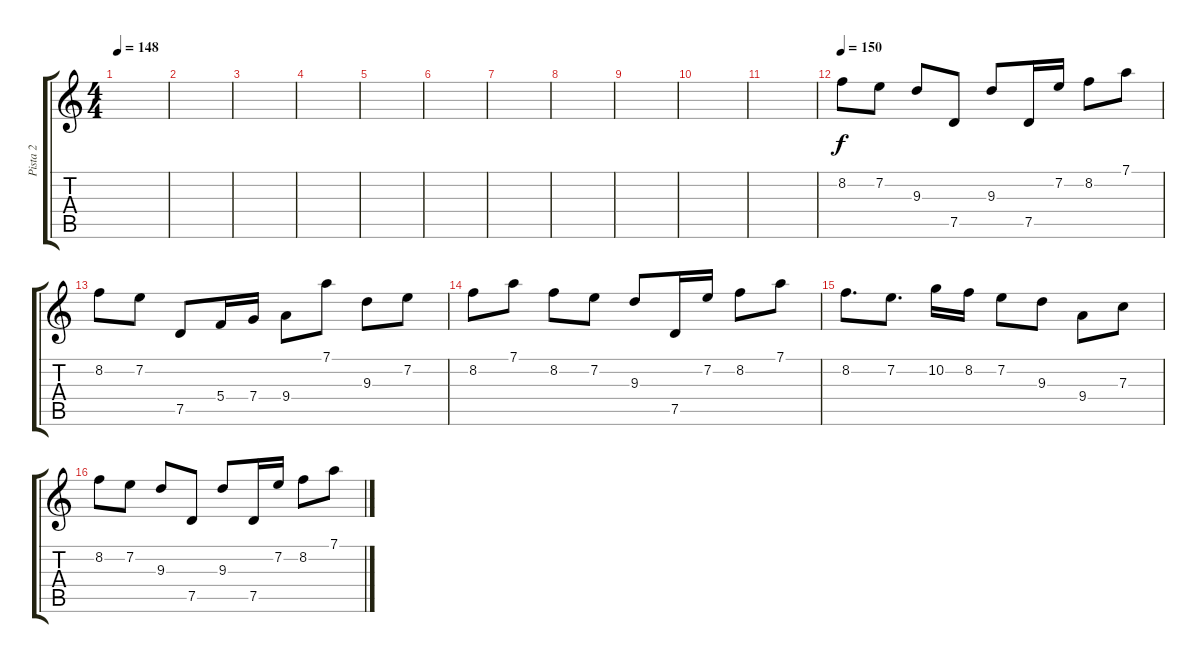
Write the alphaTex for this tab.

\track ("Pista 2" "Pista 2") {instrument distortionguitar}
\staff {score tabs}
\tuning (D4 A3 F3 C3 G2 C2) {hide}
\ts (4 4)
\tempo 148
\clef g2
\ks c
|
|
|
|
|
|
|
|
|
|
|
\tempo 150
8.2.8 7.2.8 9.3.8 7.5.8 9.3.8 7.5.16 7.2.16 8.2.8 7.1.8 |
8.2.8 7.2.8 7.5.8 5.4.16 7.4.16 9.4.8 7.1.8 9.3.8 7.2.8 |
8.2.8 7.1.8 8.2.8 7.2.8 9.3.8 7.5.16 7.2.16 8.2.8 7.1.8 |
8.2.8{d} 7.2.8{d} 10.2.16 8.2.16 7.2.8 9.3.8 9.4.8 7.3.8 |
8.2.8 7.2.8 9.3.8 7.5.8 9.3.8 7.5.16 7.2.16 8.2.8 7.1.8
